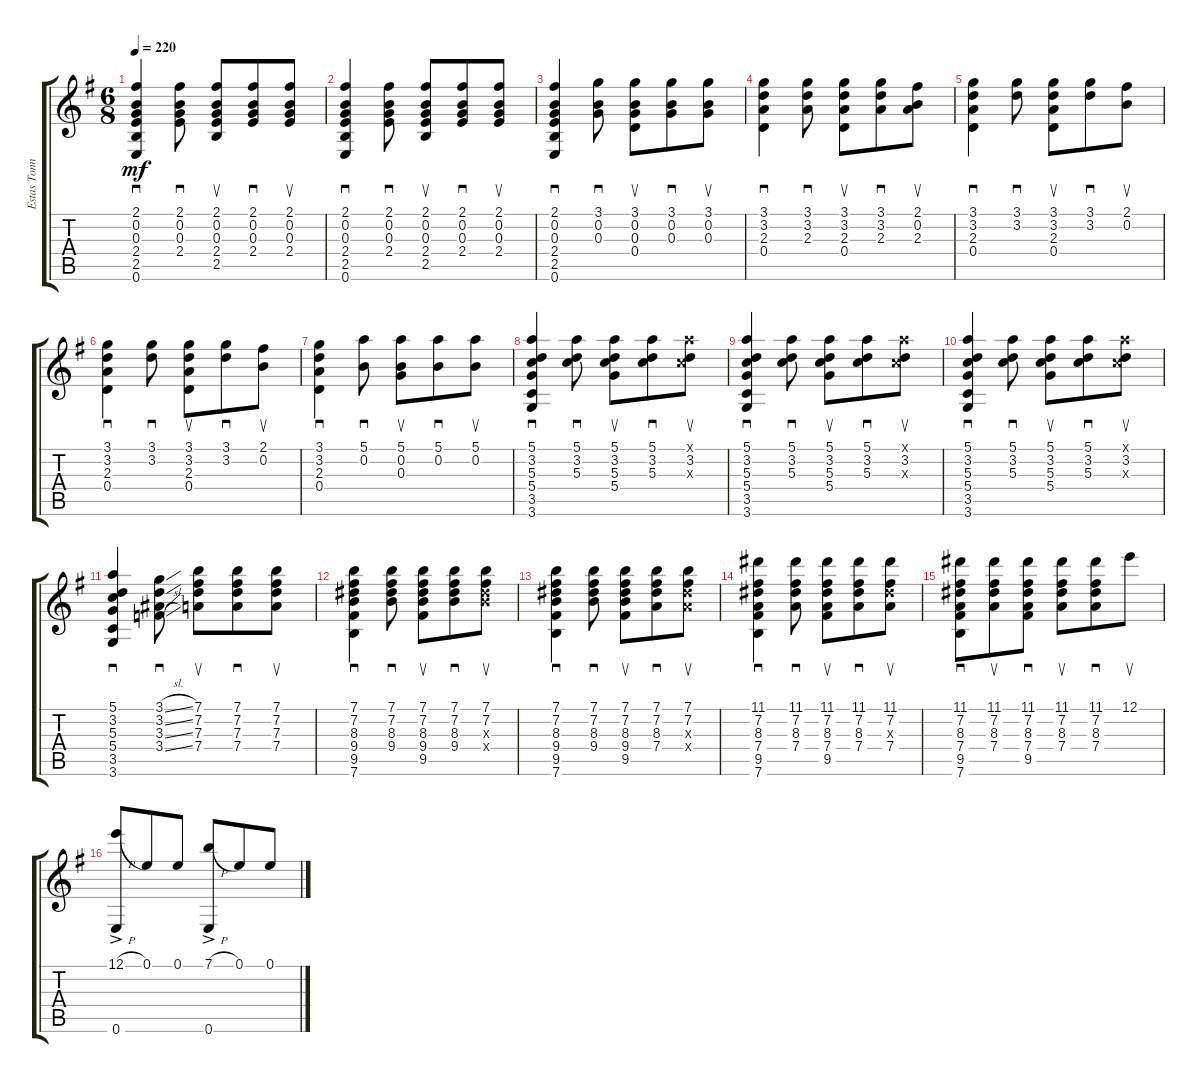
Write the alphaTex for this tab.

\track ("Estas Tonné" "Estas Tonn") {instrument acousticguitarnylon}
\staff {score tabs}
\tuning (E4 B3 G3 D3 A2 E2) {hide}
\ts (6 8)
\tempo 220
\clef g2
\ks eminor
(2.1 0.2 0.3 2.4 2.5 0.6).4{sd dy mf} (2.1 0.2 0.3 2.4).8{sd} (2.1 0.2 0.3 2.4 2.5).8{su} (2.1 0.2 0.3 2.4).8{sd} (2.1 0.2 0.3 2.4).8{su} |
(2.1 0.2 0.3 2.4 2.5 0.6).4{sd} (2.1 0.2 0.3 2.4).8{sd} (2.1 0.2 0.3 2.4 2.5).8{su} (2.1 0.2 0.3 2.4).8{sd} (2.1 0.2 0.3 2.4).8{su} |
(2.1 0.2 0.3 2.4 2.5 0.6).4{sd} (3.1 0.2 0.3).8{sd} (3.1 0.2 0.3 0.4).8{su} (3.1 0.2 0.3).8{sd} (3.1 0.2 0.3).8{su} |
(3.1 3.2 2.3 0.4).4{sd} (3.1 3.2 2.3).8{sd} (3.1 3.2 2.3 0.4).8{su} (3.1 3.2 2.3).8{sd} (2.1 0.2 2.3).8{su} |
(3.1 3.2 2.3 0.4).4{sd} (3.1 3.2).8{sd} (3.1 3.2 2.3 0.4).8{su} (3.1 3.2).8{sd} (2.1 0.2).8{su} |
(3.1 3.2 2.3 0.4).4{sd} (3.1 3.2).8{sd} (3.1 3.2 2.3 0.4).8{su} (3.1 3.2).8{sd} (2.1 0.2).8{su} |
(3.1 3.2 2.3 0.4).4{sd} (5.1 0.2).8{sd} (5.1 0.2 0.3).8{su} (5.1 0.2).8{sd} (5.1 0.2).8{su} |
(5.1 3.2 5.3 5.4 3.5 3.6).4{sd} (5.1 3.2 5.3).8{sd} (5.1 3.2 5.3 5.4).8{su} (5.1 3.2 5.3).8{sd} (5.1{x} 3.2 5.3{x}).8{su} |
(5.1 3.2 5.3 5.4 3.5 3.6).4{sd} (5.1 3.2 5.3).8{sd} (5.1 3.2 5.3 5.4).8{su} (5.1 3.2 5.3).8{sd} (5.1{x} 3.2 5.3{x}).8{su} |
(5.1 3.2 5.3 5.4 3.5 3.6).4{sd} (5.1 3.2 5.3).8{sd} (5.1 3.2 5.3 5.4).8{su} (5.1 3.2 5.3).8{sd} (5.1{x} 3.2 5.3{x}).8{su} |
(5.1 3.2 5.3 5.4 3.5 3.6).4{sd} (3.1{sl} 3.2{sl} 3.3{sl} 3.4{sl}).8{sd} (7.1 7.2 7.3 7.4).8{su} (7.1 7.2 7.3 7.4).8{sd} (7.1 7.2 7.3 7.4).8{su} |
(7.1 7.2 8.3 9.4 9.5 7.6).4{sd} (7.1 7.2 8.3 9.4).8{sd} (7.1 7.2 8.3 9.4 9.5).8{su} (7.1 7.2 8.3 9.4).8{sd} (7.1 7.2 8.3{x} 9.4{x}).8{su} |
(7.1 7.2 8.3 9.4 9.5 7.6).4{sd} (7.1 7.2 8.3 9.4).8{sd} (7.1 7.2 8.3 9.4 9.5).8{su} (7.1 7.2 8.3 7.4).8{sd} (7.1 7.2 8.3{x} 7.4{x}).8{su} |
(11.1 7.2 8.3 7.4 9.5 7.6).4{sd} (11.1 7.2 8.3 7.4).8{sd} (11.1 7.2 8.3 7.4 9.5).8{su} (11.1 7.2 8.3 7.4).8{sd} (11.1 7.2 8.3{x} 7.4).8{su} |
(11.1 7.2 8.3 7.4 9.5 7.6).8{sd} (11.1 7.2 8.3 7.4).8{su} (11.1 7.2 8.3 7.4 9.5).8{sd} (11.1 7.2 8.3 7.4).8{su} (11.1 7.2 8.3 7.4).8{sd} 12.1.8{su} |
(12.1{h ac} 0.6).8 0.1.8 0.1.8 (7.1{h ac} 0.6).8 0.1.8 0.1.8
